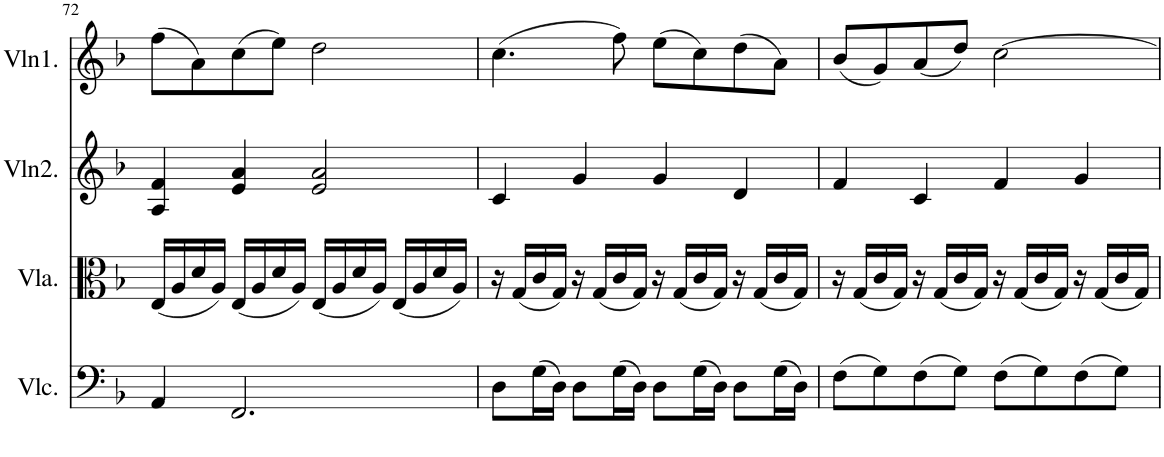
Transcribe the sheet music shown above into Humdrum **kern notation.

**kern	**kern	**kern	**kern
*part4	*part3	*part2	*part1
*staff4	*staff3	*staff2	*staff1
*I"Cello	*I"Viola	*I"Violin 2	*I"Violin 1
*	*I'Vla.	*I'Vln2.	*I'Vln1.
!!LO:PB:g=z
*clefF4	*clefC3	*clefG2	*clefG2
*k[b-]	*k[b-]	*k[b-]	*k[b-]
*M4/4	*M4/4	*M4/4	*M4/4
=72	=72	=72	=72
4AA/	(16E/LL	4A/ 4f/	(8ff\L
.	16A/	.	.
.	16d/	.	8a\)
.	16A/JJ)	.	.
2.FF/	(16E/LL	4e/ 4a/	(8cc\
.	16A/	.	.
.	16d/	.	8ee\J)
.	16A/JJ)	.	.
.	(16E/LL	2e/ 2a/	2dd\
.	16A/	.	.
.	16d/	.	.
.	16A/JJ)	.	.
.	(16E/LL	.	.
.	16A/	.	.
.	16d/	.	.
.	16A/JJ)	.	.
=73	=73	=73	=73
8D\L	16r	4c/	(4.cc\
.	(16G/LL	.	.
(16G\L	16c/	.	.
16D\JJ)	16G/JJ)	.	.
8D\L	16r	4g/	.
.	(16G/LL	.	.
(16G\L	16c/	.	8ff\)
16D\JJ)	16G/JJ)	.	.
8D\L	16r	4g/	(8ee\L
.	(16G/LL	.	.
(16G\L	16c/	.	8cc\)
16D\JJ)	16G/JJ)	.	.
8D\L	16r	4d/	(8dd\
.	(16G/LL	.	.
(16G\L	16c/	.	8a\J)
16D\JJ)	16G/JJ)	.	.
=74	=74	=74	=74
(8F\L	16r	4f/	(8b-/L
.	(16G/LL	.	.
8G\)	16c/	.	8g/)
.	16G/JJ)	.	.
(8F\	16r	4c/	(8a/
.	(16G/LL	.	.
8G\J)	16c/	.	8dd/J)
.	16G/JJ)	.	.
(8F\L	16r	4f/	[2cc\
.	(16G/LL	.	.
8G\)	16c/	.	.
.	16G/JJ)	.	.
(8F\	16r	4g/	.
.	(16G/LL	.	.
8G\J)	16c/	.	.
.	16G/JJ)	.	.
=	=	=	=
*-	*-	*-	*-
